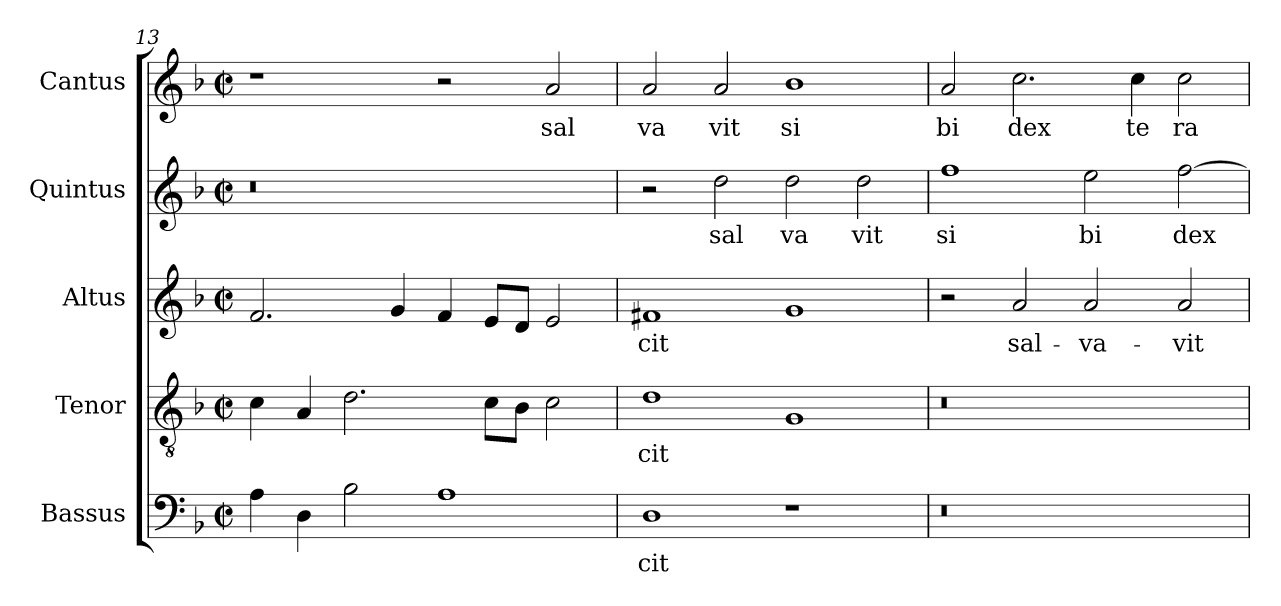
**kern	**text	**kern	**text	**kern	**text	**kern	**text	**kern	**text
*part5	*part5	*part4	*part4	*part3	*part3	*part2	*part2	*part1	*part1
*staff5	*staff5	*staff4	*staff4	*staff3	*staff3	*staff2	*staff2	*staff1	*staff1
*I"Bassus	*	*I"Tenor	*	*I"Altus	*	*I"Quintus	*	*I"Cantus	*
*clefF4	*	*clefGv2	*	*clefG2	*	*clefG2	*	*clefG2	*
*k[b-]	*	*k[b-]	*	*k[b-]	*	*k[b-]	*	*k[b-]	*
*F:	*	*F:	*	*F:	*	*F:	*	*F:	*
*M2/2	*	*M2/2	*	*M2/2	*	*M2/2	*	*M2/2	*
*met(c|)	*	*met(c|)	*	*met(c|)	*	*met(c|)	*	*met(c|)	*
=13	=13	=13	=13	=13	=13	=13	=13	=13	=13
4A\	.	4c\	.	2.f/	.	0r	.	1r	.
4D\	.	4A/	.	.	.	.	.	.	.
2B-\	.	2.d\	.	.	.	.	.	.	.
.	.	.	.	4g/	.	.	.	.	.
1A	.	.	.	4f/	.	.	.	2r	.
.	.	8c\L	.	8e/L	.	.	.	.	.
.	.	8B-\J	.	8d/J	.	.	.	.	.
!	!	!	!	!	!	!	!	!	!LO:LY:b:cj
.	.	2c\	.	2e/	.	.	.	2a/	sal
=14	=14	=14	=14	=14	=14	=14	=14	=14	=14
!	!LO:LY:b:cj	!	!LO:LY:b:cj	!	!LO:LY:b:cj	!	!	!	!LO:LY:b:cj
1D	cit	1d	cit	1f#X	-cit	2r	.	2a/	va
!	!	!	!	!	!	!	!LO:LY:b:cj	!	!LO:LY:b:cj
.	.	.	.	.	.	2dd\	sal	2a/	vit
!	!	!	!	!	!	!	!LO:LY:b:cj	!	!LO:LY:b:cj
1r	.	1G	.	1g	.	2dd\	va	1b-	si
!	!	!	!	!	!	!	!LO:LY:b:cj	!	!
.	.	.	.	.	.	2dd\	vit	.	.
=15	=15	=15	=15	=15	=15	=15	=15	=15	=15
!	!	!	!	!	!	!	!LO:LY:b:cj	!	!LO:LY:b:cj
0r	.	0r	.	2r	.	1ff	si	2a/	bi
!	!	!	!	!	!LO:LY:b:cj	!	!	!	!LO:LY:b:cj
.	.	.	.	2a/	sal-	.	.	2.cc\	dex
!	!	!	!	!	!LO:LY:b:cj	!	!LO:LY:b:cj	!	!
.	.	.	.	2a/	-va-	2ee\	bi	.	.
!	!	!	!	!	!	!	!	!	!LO:LY:b:cj
.	.	.	.	.	.	.	.	4cc\	te
!	!	!	!	!	!LO:LY:b:cj	!	!LO:LY:b	!	!LO:LY:b:cj
.	.	.	.	2a/	-vit	[>2ff\	dex	2cc\	ra
=	=	=	=	=	=	=	=	=	=
*-	*-	*-	*-	*-	*-	*-	*-	*-	*-
